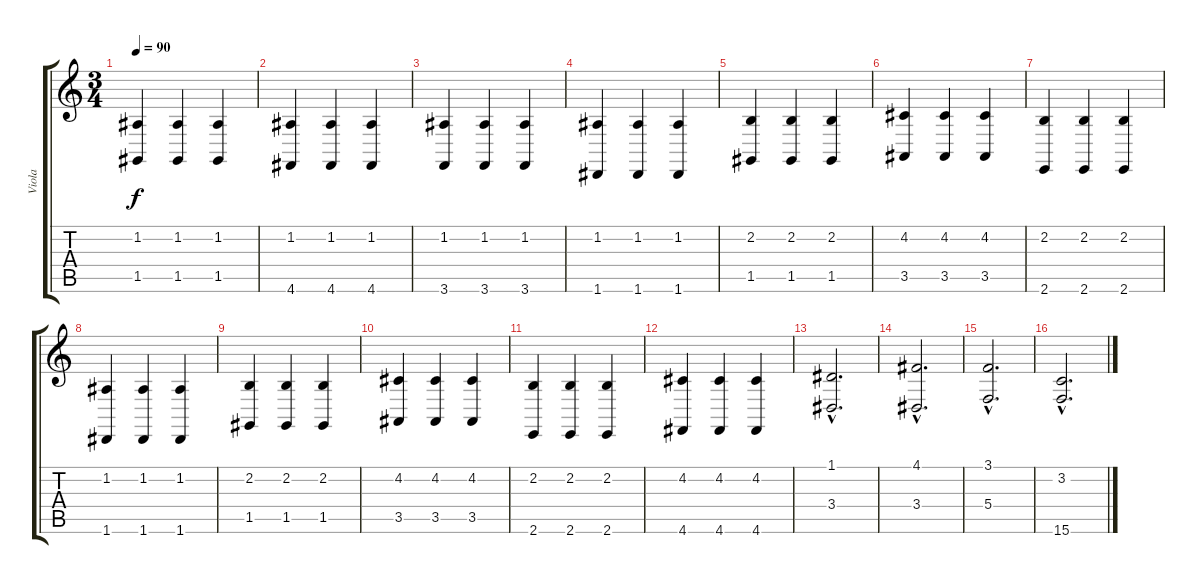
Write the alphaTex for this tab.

\track ("Viola" "Viola") {instrument viola}
\staff {score tabs}
\tuning (D4 A3 F3 C3 G2 D2) {hide}
\ts (3 4)
\tempo 90
\clef g2
\ks c
(1.2 1.5).4{dy f} (1.2 1.5).4 (1.2 1.5).4 |
(1.2 4.6).4 (1.2 4.6).4 (1.2 4.6).4 |
(1.2 3.6).4 (1.2 3.6).4 (1.2 3.6).4 |
(1.2 1.6).4 (1.2 1.6).4 (1.2 1.6).4 |
(2.2 1.5).4 (2.2 1.5).4 (2.2 1.5).4 |
(4.2 3.5).4 (4.2 3.5).4 (4.2 3.5).4 |
(2.2 2.6).4 (2.2 2.6).4 (2.2 2.6).4 |
(1.2 1.6).4 (1.2 1.6).4 (1.2 1.6).4 |
(2.2 1.5).4 (2.2 1.5).4 (2.2 1.5).4 |
(4.2 3.5).4 (4.2 3.5).4 (4.2 3.5).4 |
(2.2 2.6).4 (2.2 2.6).4 (2.2 2.6).4 |
(4.2 4.6).4 (4.2 4.6).4 (4.2 4.6).4 |
(1.1{hac} 3.4{hac}).2{d} |
(4.1{hac} 3.4{hac}).2{d} |
(3.1{hac} 5.4{hac}).2{d} |
(3.2{hac} 15.6{hac}).2{d}
